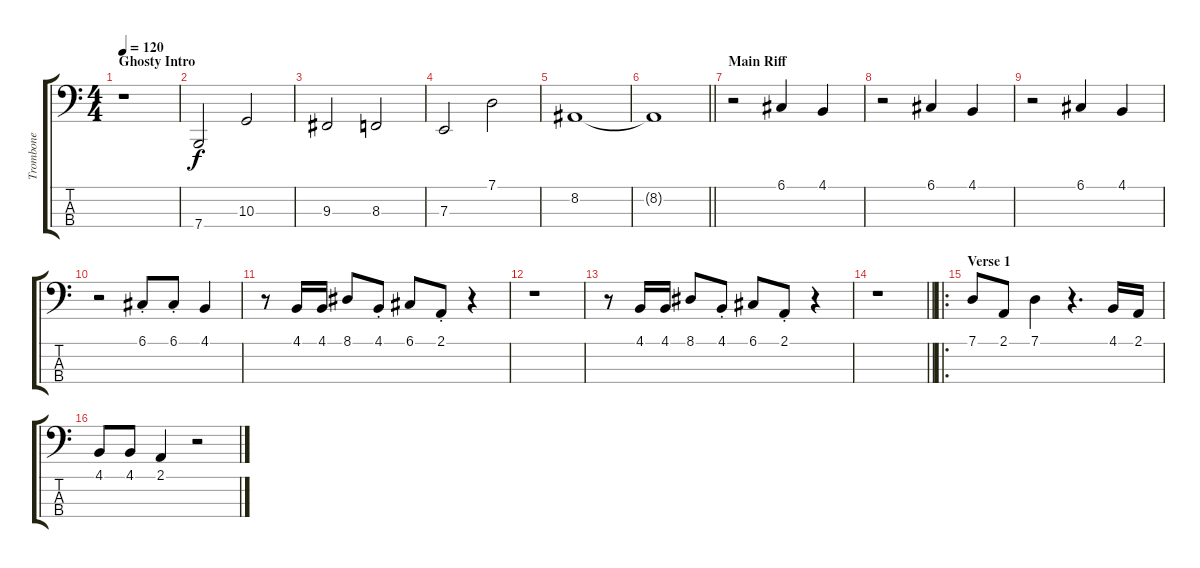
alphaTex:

\track ("Trombone" "Trombone") {instrument trombone}
\staff {score tabs}
\tuning (G2 D2 A1 E1) {hide}
\ts (4 4)
\section ("" "Ghosty Intro")
\tempo 120
\clef f4
\ks c
r.1{dy f instrument trombone} |
7.4.2 10.3.2 |
9.3.2 8.3.2 |
7.3.2 7.1.2 |
8.2.1 |
\barLineRight lightlight
8.2{t}.1 |
\section ("" "Main Riff")
r.2 6.1.4 4.1.4 |
r.2 6.1.4 4.1.4 |
r.2 6.1.4 4.1.4 |
r.2 6.1{st}.8 6.1{st}.8 4.1.4 |
r.8 4.1.16 4.1.16 8.1.8 4.1{st}.8 6.1.8 2.1{st}.8 r.4 |
r.1 |
r.8 4.1.16 4.1.16 8.1.8 4.1{st}.8 6.1.8 2.1{st}.8 r.4 |
\barLineRight lightlight
r.1 |
\ro
\section ("" "Verse 1")
7.1.8 2.1.8 7.1.4 r.4{d} 4.1.16 2.1.16 |
4.1.8 4.1.8 2.1.4 r.2
